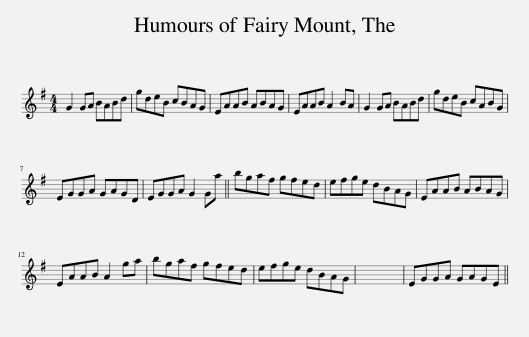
X:1
L:1/8
M:4/4
I:linebreak $
K:G
V:1 treble
V:1
 G2 GA BABd | gdeB cBAG | EAAB ABAG | EAAB A2 BA | G2 GA BABd | %5
 gdeB cABG |$ EGGA GAGD | EGGA G2 Ga || bgaf gfed | efge dBAG | %10
 EAAB ABAG |$ EAAB A2 ga | bgaf gfed | efge dBAG | x8 | %15
 EGGA GAGE || %16
